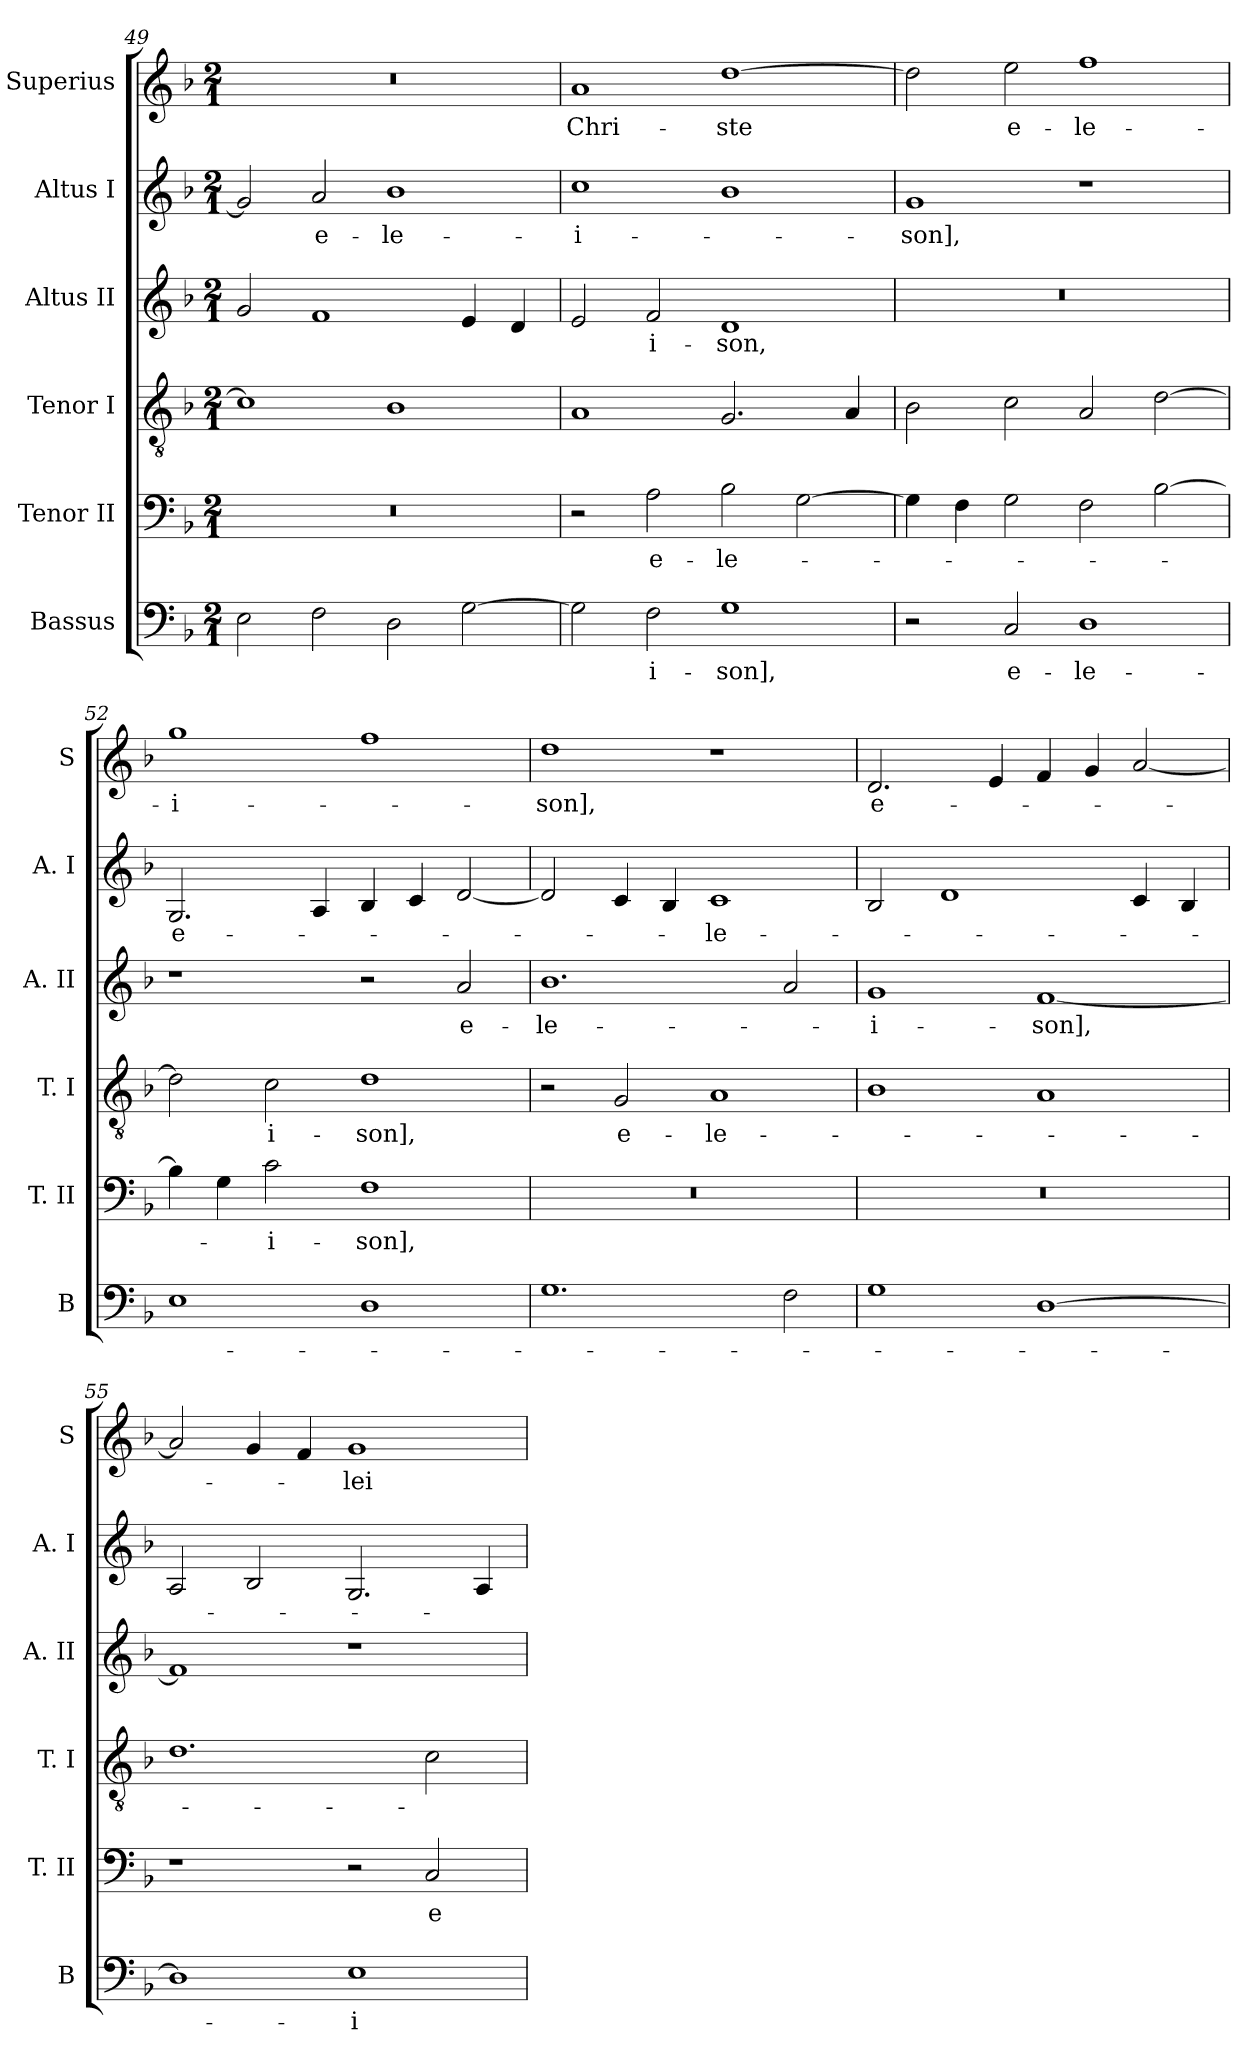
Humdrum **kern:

**kern	**text	**kern	**text	**kern	**text	**kern	**text	**kern	**text	**kern	**text
*part6	*part6	*part5	*part5	*part4	*part4	*part3	*part3	*part2	*part2	*part1	*part1
*staff6	*staff6	*staff5	*staff5	*staff4	*staff4	*staff3	*staff3	*staff2	*staff2	*staff1	*staff1
*I"Bassus	*	*I"Tenor II	*	*I"Tenor I	*	*I"Altus II	*	*I"Altus I	*	*I"Superius	*
*I'B	*	*I'T. II	*	*I'T. I	*	*I'A. II	*	*I'A. I	*	*I'S	*
*clefF4	*	*clefF4	*	*clefGv2	*	*clefG2	*	*clefG2	*	*clefG2	*
*k[b-]	*	*k[b-]	*	*k[b-]	*	*k[b-]	*	*k[b-]	*	*k[b-]	*
*F:	*	*F:	*	*F:	*	*F:	*	*F:	*	*F:	*
*M2/1	*	*M2/1	*	*M2/1	*	*M2/1	*	*M2/1	*	*M2/1	*
=49	=49	=49	=49	=49	=49	=49	=49	=49	=49	=49	=49
2E	.	0r	.	1c]	.	2g	.	2g]	.	0r	.
2F	.	.	.	.	.	1f	.	2a	e-	.	.
2D	.	.	.	1B-	.	.	.	1b-	-le-	.	.
[2G	.	.	.	.	.	4e	.	.	.	.	.
.	.	.	.	.	.	4d	.	.	.	.	.
=50	=50	=50	=50	=50	=50	=50	=50	=50	=50	=50	=50
2G]	.	2r	.	1A	.	2e	.	1cc	-i-	1a	Chri-
2F	-i-	2A	e-	.	.	2f	-i-	.	.	.	.
1G	-son],	2B-	-le-	2.G	.	1d	-son,	1b-	.	[1dd	-ste
.	.	[2G	.	.	.	.	.	.	.	.	.
.	.	.	.	4A	.	.	.	.	.	.	.
=51	=51	=51	=51	=51	=51	=51	=51	=51	=51	=51	=51
2r	.	4G]	.	2B-	.	0r	.	1g	-son],	2dd]	.
.	.	4F	.	.	.	.	.	.	.	.	.
2C	e-	2G	.	2c	.	.	.	.	.	2ee	e-
1D	-le-	2F	.	2A	.	.	.	1r	.	1ff	-le-
.	.	[2B-	.	[2d	.	.	.	.	.	.	.
=52	=52	=52	=52	=52	=52	=52	=52	=52	=52	=52	=52
1E	.	4B-]	.	2d]	.	1r	.	2.G	e-	1gg	-i-
.	.	4G	.	.	.	.	.	.	.	.	.
.	.	2c	-i-	2c	-i-	.	.	.	.	.	.
.	.	.	.	.	.	.	.	4A	.	.	.
1D	.	1F	-son],	1d	-son],	2r	.	4B-	.	1ff	.
.	.	.	.	.	.	.	.	4c	.	.	.
.	.	.	.	.	.	2a	e-	[2d	.	.	.
=53	=53	=53	=53	=53	=53	=53	=53	=53	=53	=53	=53
1.G	.	0r	.	2r	.	1.b-	-le-	2d]	.	1dd	-son],
.	.	.	.	2G	e-	.	.	4c	.	.	.
.	.	.	.	.	.	.	.	4B-	.	.	.
.	.	.	.	1A	-le-	.	.	1c	-le-	1r	.
2F	.	.	.	.	.	2a	.	.	.	.	.
=54	=54	=54	=54	=54	=54	=54	=54	=54	=54	=54	=54
1G	.	0r	.	1B-	.	1g	-i-	2B-	.	2.d	e-
.	.	.	.	.	.	.	.	1d	.	.	.
.	.	.	.	.	.	.	.	.	.	4e	.
[1D	.	.	.	1A	.	[1f	-son],	.	.	4f	.
.	.	.	.	.	.	.	.	.	.	4g	.
.	.	.	.	.	.	.	.	4c	.	[2a	.
.	.	.	.	.	.	.	.	4B-	.	.	.
=55	=55	=55	=55	=55	=55	=55	=55	=55	=55	=55	=55
1D]	.	1r	.	1.d	.	1f]	.	2A	.	2a]	.
.	.	.	.	.	.	.	.	2B-	.	4g	.
.	.	.	.	.	.	.	.	.	.	4f	.
1E	-i-	2r	.	.	.	1r	.	2.G	.	1g	-lei-
.	.	2C	e-	2c	.	.	.	.	.	.	.
.	.	.	.	.	.	.	.	4A	.	.	.
=	=	=	=	=	=	=	=	=	=	=	=
*-	*-	*-	*-	*-	*-	*-	*-	*-	*-	*-	*-
